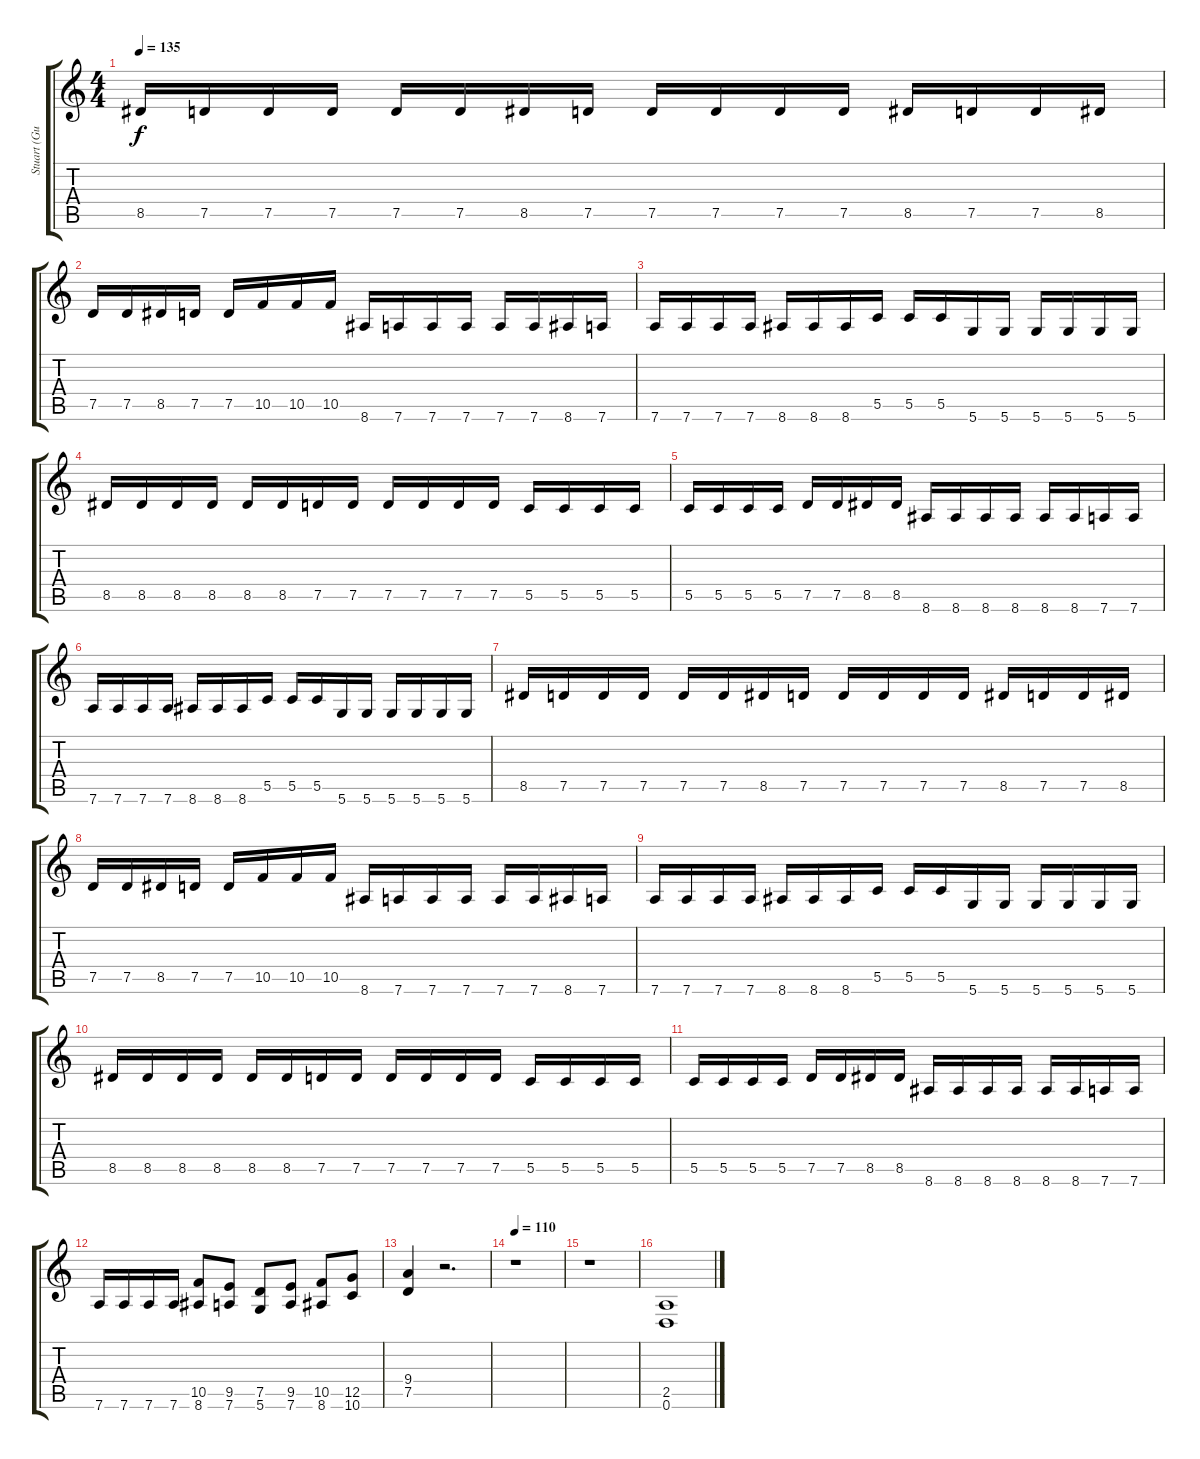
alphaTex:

\track ("Stuart (Guitar)" "Stuart (Gu") {instrument distortionguitar}
\staff {score tabs}
\tuning (D4 A3 F3 C3 G2 D2) {hide}
\ts (4 4)
\tempo 135
\clef g2
\ks c
8.5.16{dy f} 7.5.16 7.5.16 7.5.16 7.5.16 7.5.16 8.5.16 7.5.16 7.5.16 7.5.16 7.5.16 7.5.16 8.5.16 7.5.16 7.5.16 8.5.16 |
7.5.16 7.5.16 8.5.16 7.5.16 7.5.16 10.5.16 10.5.16 10.5.16 8.6.16 7.6.16 7.6.16 7.6.16 7.6.16 7.6.16 8.6.16 7.6.16 |
7.6.16 7.6.16 7.6.16 7.6.16 8.6.16 8.6.16 8.6.16 5.5.16 5.5.16 5.5.16 5.6.16 5.6.16 5.6.16 5.6.16 5.6.16 5.6.16 |
8.5.16 8.5.16 8.5.16 8.5.16 8.5.16 8.5.16 7.5.16 7.5.16 7.5.16 7.5.16 7.5.16 7.5.16 5.5.16 5.5.16 5.5.16 5.5.16 |
5.5.16 5.5.16 5.5.16 5.5.16 7.5.16 7.5.16 8.5.16 8.5.16 8.6.16 8.6.16 8.6.16 8.6.16 8.6.16 8.6.16 7.6.16 7.6.16 |
7.6.16 7.6.16 7.6.16 7.6.16 8.6.16 8.6.16 8.6.16 5.5.16 5.5.16 5.5.16 5.6.16 5.6.16 5.6.16 5.6.16 5.6.16 5.6.16 |
8.5.16 7.5.16 7.5.16 7.5.16 7.5.16 7.5.16 8.5.16 7.5.16 7.5.16 7.5.16 7.5.16 7.5.16 8.5.16 7.5.16 7.5.16 8.5.16 |
7.5.16 7.5.16 8.5.16 7.5.16 7.5.16 10.5.16 10.5.16 10.5.16 8.6.16 7.6.16 7.6.16 7.6.16 7.6.16 7.6.16 8.6.16 7.6.16 |
7.6.16 7.6.16 7.6.16 7.6.16 8.6.16 8.6.16 8.6.16 5.5.16 5.5.16 5.5.16 5.6.16 5.6.16 5.6.16 5.6.16 5.6.16 5.6.16 |
8.5.16 8.5.16 8.5.16 8.5.16 8.5.16 8.5.16 7.5.16 7.5.16 7.5.16 7.5.16 7.5.16 7.5.16 5.5.16 5.5.16 5.5.16 5.5.16 |
5.5.16 5.5.16 5.5.16 5.5.16 7.5.16 7.5.16 8.5.16 8.5.16 8.6.16 8.6.16 8.6.16 8.6.16 8.6.16 8.6.16 7.6.16 7.6.16 |
7.6.16 7.6.16 7.6.16 7.6.16 (10.5 8.6).8 (9.5 7.6).8 (7.5 5.6).8 (9.5 7.6).8 (10.5 8.6).8 (12.5 10.6).8 |
(9.4 7.5).4 r.2{d} |
\tempo 110
r.1 |
r.1 |
(2.5 0.6).1
